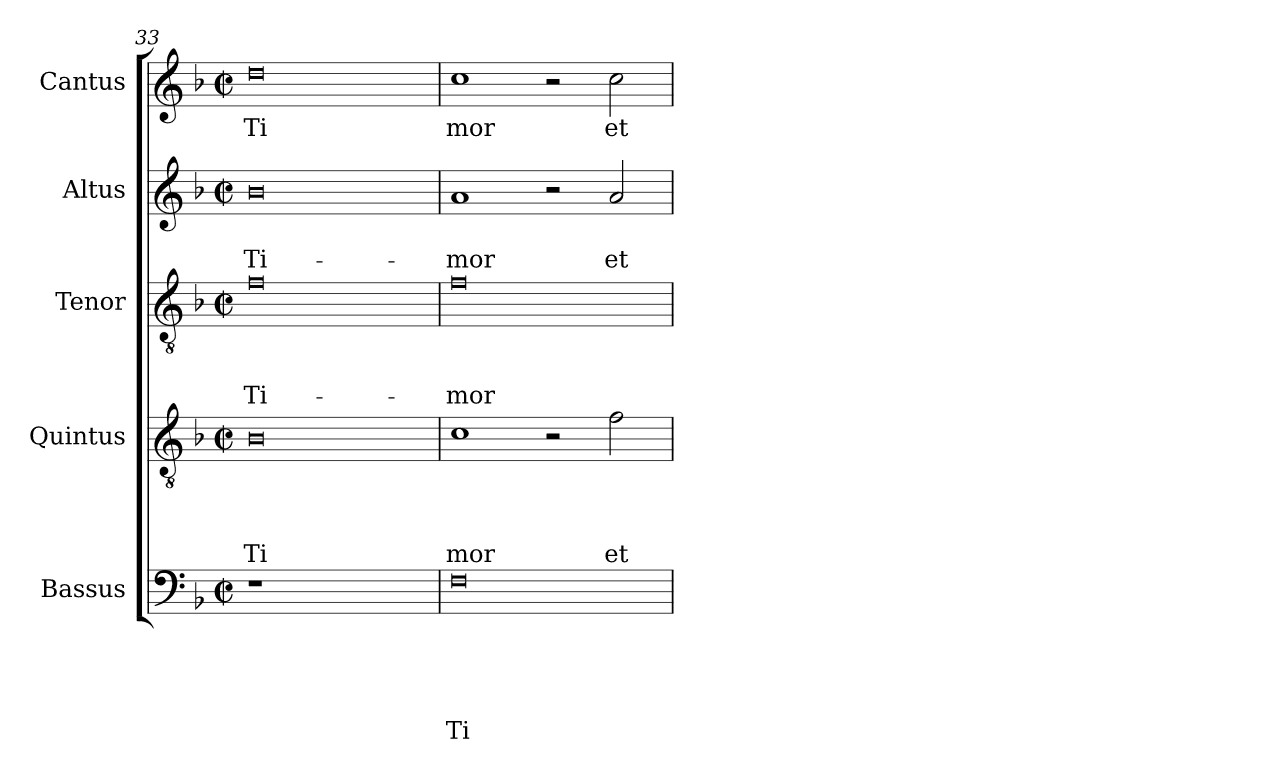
**kern	**text	**text	**text	**text	**text	**kern	**text	**text	**text	**text	**kern	**text	**text	**text	**kern	**text	**text	**kern	**text
*part5	*part5	*part5	*part5	*part5	*part5	*part4	*part4	*part4	*part4	*part4	*part3	*part3	*part3	*part3	*part2	*part2	*part2	*part1	*part1
*staff5	*staff5	*staff5	*staff5	*staff5	*staff5	*staff4	*staff4	*staff4	*staff4	*staff4	*staff3	*staff3	*staff3	*staff3	*staff2	*staff2	*staff2	*staff1	*staff1
*I"Bassus	*	*	*	*	*	*I"Quintus	*	*	*	*	*I"Tenor	*	*	*	*I"Altus	*	*	*I"Cantus	*
*clefF4	*	*	*	*	*	*clefGv2	*	*	*	*	*clefGv2	*	*	*	*clefG2	*	*	*clefG2	*
*k[b-]	*	*	*	*	*	*k[b-]	*	*	*	*	*k[b-]	*	*	*	*k[b-]	*	*	*k[b-]	*
*F:	*	*	*	*	*	*F:	*	*	*	*	*F:	*	*	*	*F:	*	*	*F:	*
*M2/2	*	*	*	*	*	*M2/2	*	*	*	*	*M2/2	*	*	*	*M2/2	*	*	*M2/2	*
*met(c|)	*	*	*	*	*	*met(c|)	*	*	*	*	*met(c|)	*	*	*	*met(c|)	*	*	*met(c|)	*
=33	=33	=33	=33	=33	=33	=33	=33	=33	=33	=33	=33	=33	=33	=33	=33	=33	=33	=33	=33
!	!	!	!	!	!	!	!	!	!	!LO:LY:b	!	!	!	!LO:LY:b	!	!	!LO:LY:b	!	!LO:LY:b
1r	.	.	.	.	.	0B-	.	.	.	Ti	0f	.	.	Ti-	0b-	.	Ti-	0dd	Ti
1ryy	.	.	.	.	.	.	.	.	.	.	.	.	.	.	.	.	.	.	.
=34	=34	=34	=34	=34	=34	=34	=34	=34	=34	=34	=34	=34	=34	=34	=34	=34	=34	=34	=34
!	!	!	!	!	!LO:LY:b	!	!	!	!	!LO:LY:b	!	!	!	!LO:LY:b	!	!	!LO:LY:b	!	!LO:LY:b
0F	.	.	.	.	Ti	1c	.	.	.	mor	0f	.	.	-mor	1a	.	-mor	1cc	mor
.	.	.	.	.	.	2r	.	.	.	.	.	.	.	.	2r	.	.	2r	.
!	!	!	!	!	!	!	!	!	!	!LO:LY:b	!	!	!	!	!	!	!LO:LY:b	!	!LO:LY:b
.	.	.	.	.	.	2f\	.	.	.	et	.	.	.	.	2a/	.	et	2cc\	et
=	=	=	=	=	=	=	=	=	=	=	=	=	=	=	=	=	=	=	=
*-	*-	*-	*-	*-	*-	*-	*-	*-	*-	*-	*-	*-	*-	*-	*-	*-	*-	*-	*-
